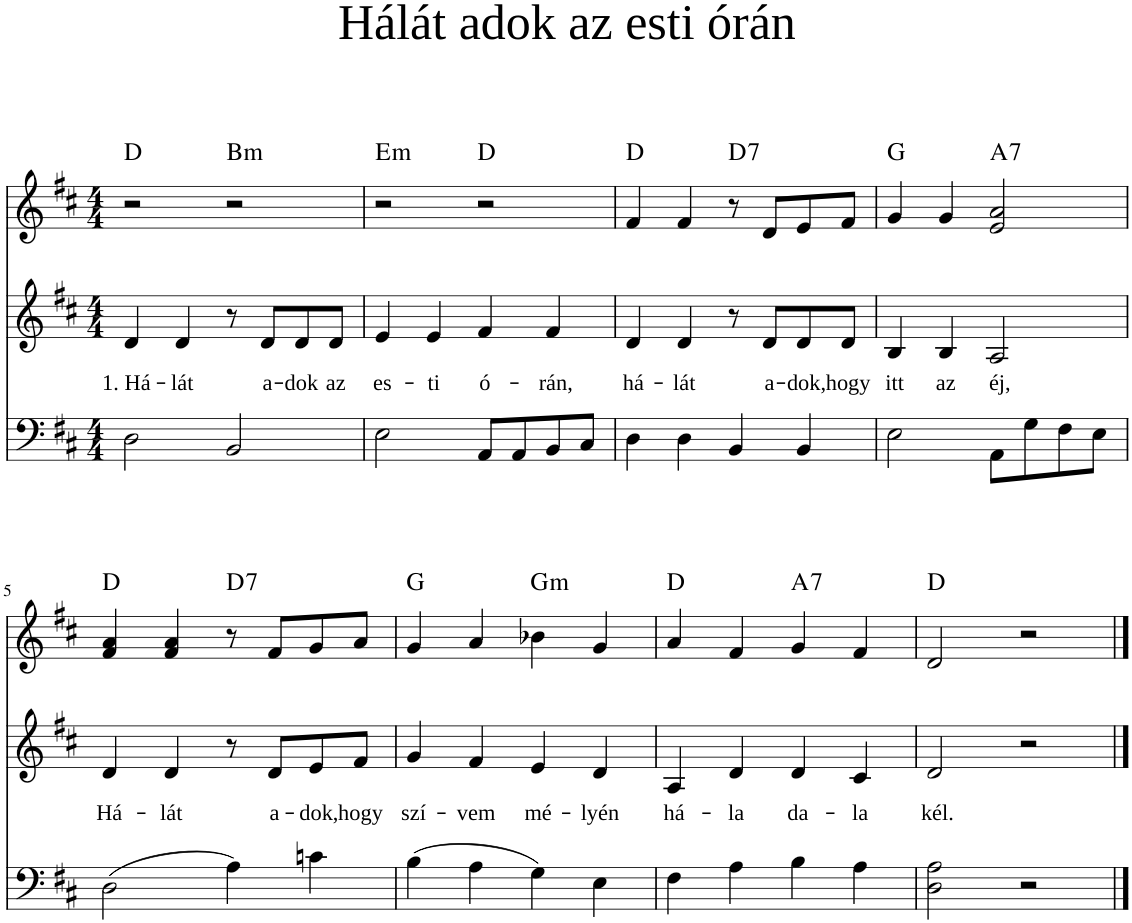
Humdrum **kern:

**kern	**kern	**text	**kern	**harte
*part3	*part2	*part2	*part1	*part1
*staff3	*staff2	*staff2	*staff1	*
*I"Voice	*I"Voice	*	*I"Voice	*
*clefF4	*clefG2	*	*clefG2	*
*k[f#c#]	*k[f#c#]	*	*k[f#c#]	*
*M4/4	*M4/4	*	*M4/4	*
=1	=1	=1	=1	=1
!	!	!LO:LY:b	!	!LO:H:kt=N.C.
2D\	4d/	1. Há-	2r	N
!	!	!LO:LY:b	!	!
.	4d/	-lát	.	.
!	!	!	!	!LO:H:kt=m
2BB/	8r	.	2r	B:min
!	!	!LO:LY:b	!	!
.	8d/L	a-	.	.
!	!	!LO:LY:b	!	!
.	8d/	-dok	.	.
!	!	!LO:LY:b	!	!
.	8d/J	az	.	.
=2	=2	=2	=2	=2
!	!	!LO:LY:b	!	!LO:H:kt=m
2E\	4e/	es-	2r	E:min
!	!	!LO:LY:b	!	!
.	4e/	-ti	.	.
!	!	!LO:LY:b	!	!LO:H:kt=N.C.
8AA/L	4f#/	ó-	2r	N
8AA/	.	.	.	.
!	!	!LO:LY:b	!	!
8BB/	4f#/	-rán,	.	.
8C#/J	.	.	.	.
=3	=3	=3	=3	=3
!	!	!LO:LY:b	!	!LO:H:kt=N.C.
4D\	4d/	há-	4f#/	N
!	!	!LO:LY:b	!	!
4D\	4d/	-lát	4f#/	.
!	!	!	!	!LO:H:kt=7
4BB/	8r	.	8r	D:7
!	!	!LO:LY:b	!	!
.	8d/L	a-	8d/L	.
!	!	!LO:LY:b	!	!
4BB/	8d/	-dok,	8e/	.
!	!	!LO:LY:b	!	!
.	8d/J	hogy	8f#/J	.
=4	=4	=4	=4	=4
!	!	!LO:LY:b	!	!LO:H:kt=N.C.
2E\	4B/	itt	4g/	N
!	!	!LO:LY:b	!	!
.	4B/	az	4g/	.
!	!	!LO:LY:b	!	!LO:H:kt=7
8AA\L	2A/	éj,	2e/ 2a/	A:7
8G\	.	.	.	.
8F#\	.	.	.	.
8E\J	.	.	.	.
!!LO:LB:g=z
=5	=5	=5	=5	=5
!	!	!LO:LY:b	!	!LO:H:kt=N.C.
(2D\	4d/	Há-	4f#/ 4a/	N
!	!	!LO:LY:b	!	!
.	4d/	-lát	4f#/ 4a/	.
!	!	!	!	!LO:H:kt=7
4A\)	8r	.	8r	D:7
!	!	!LO:LY:b	!	!
.	8d/L	a-	8f#/L	.
!	!	!LO:LY:b	!	!
4cn\	8e/	-dok,	8g/	.
!	!	!LO:LY:b	!	!
.	8f#/J	hogy	8a/J	.
=6	=6	=6	=6	=6
!	!	!LO:LY:b	!	!LO:H:kt=N.C.
(4B\	4g/	szí-	4g/	N
!	!	!LO:LY:b	!	!
4A\	4f#/	-vem	4a/	.
!	!	!LO:LY:b	!	!LO:H:kt=m
4G\)	4e/	mé-	4b-X\	G:min
!	!	!LO:LY:b	!	!
4E\	4d/	-lyén	4g/	.
=7	=7	=7	=7	=7
!	!	!LO:LY:b	!	!LO:H:kt=N.C.
4F#\	4A/	há-	4a/	N
!	!	!LO:LY:b	!	!
4A\	4d/	-la	4f#/	.
!	!	!LO:LY:b	!	!LO:H:kt=7
4B\	4d/	da-	4g/	A:7
!	!	!LO:LY:b	!	!
4A\	4c#/	-la	4f#/	.
=8	=8	=8	=8	=8
!	!	!LO:LY:b	!	!LO:H:kt=N.C.
2D\ 2A\	2d/	kél.	2d/	N
2r	2r	.	2r	.
==	==	==	==	==
*-	*-	*-	*-	*-
